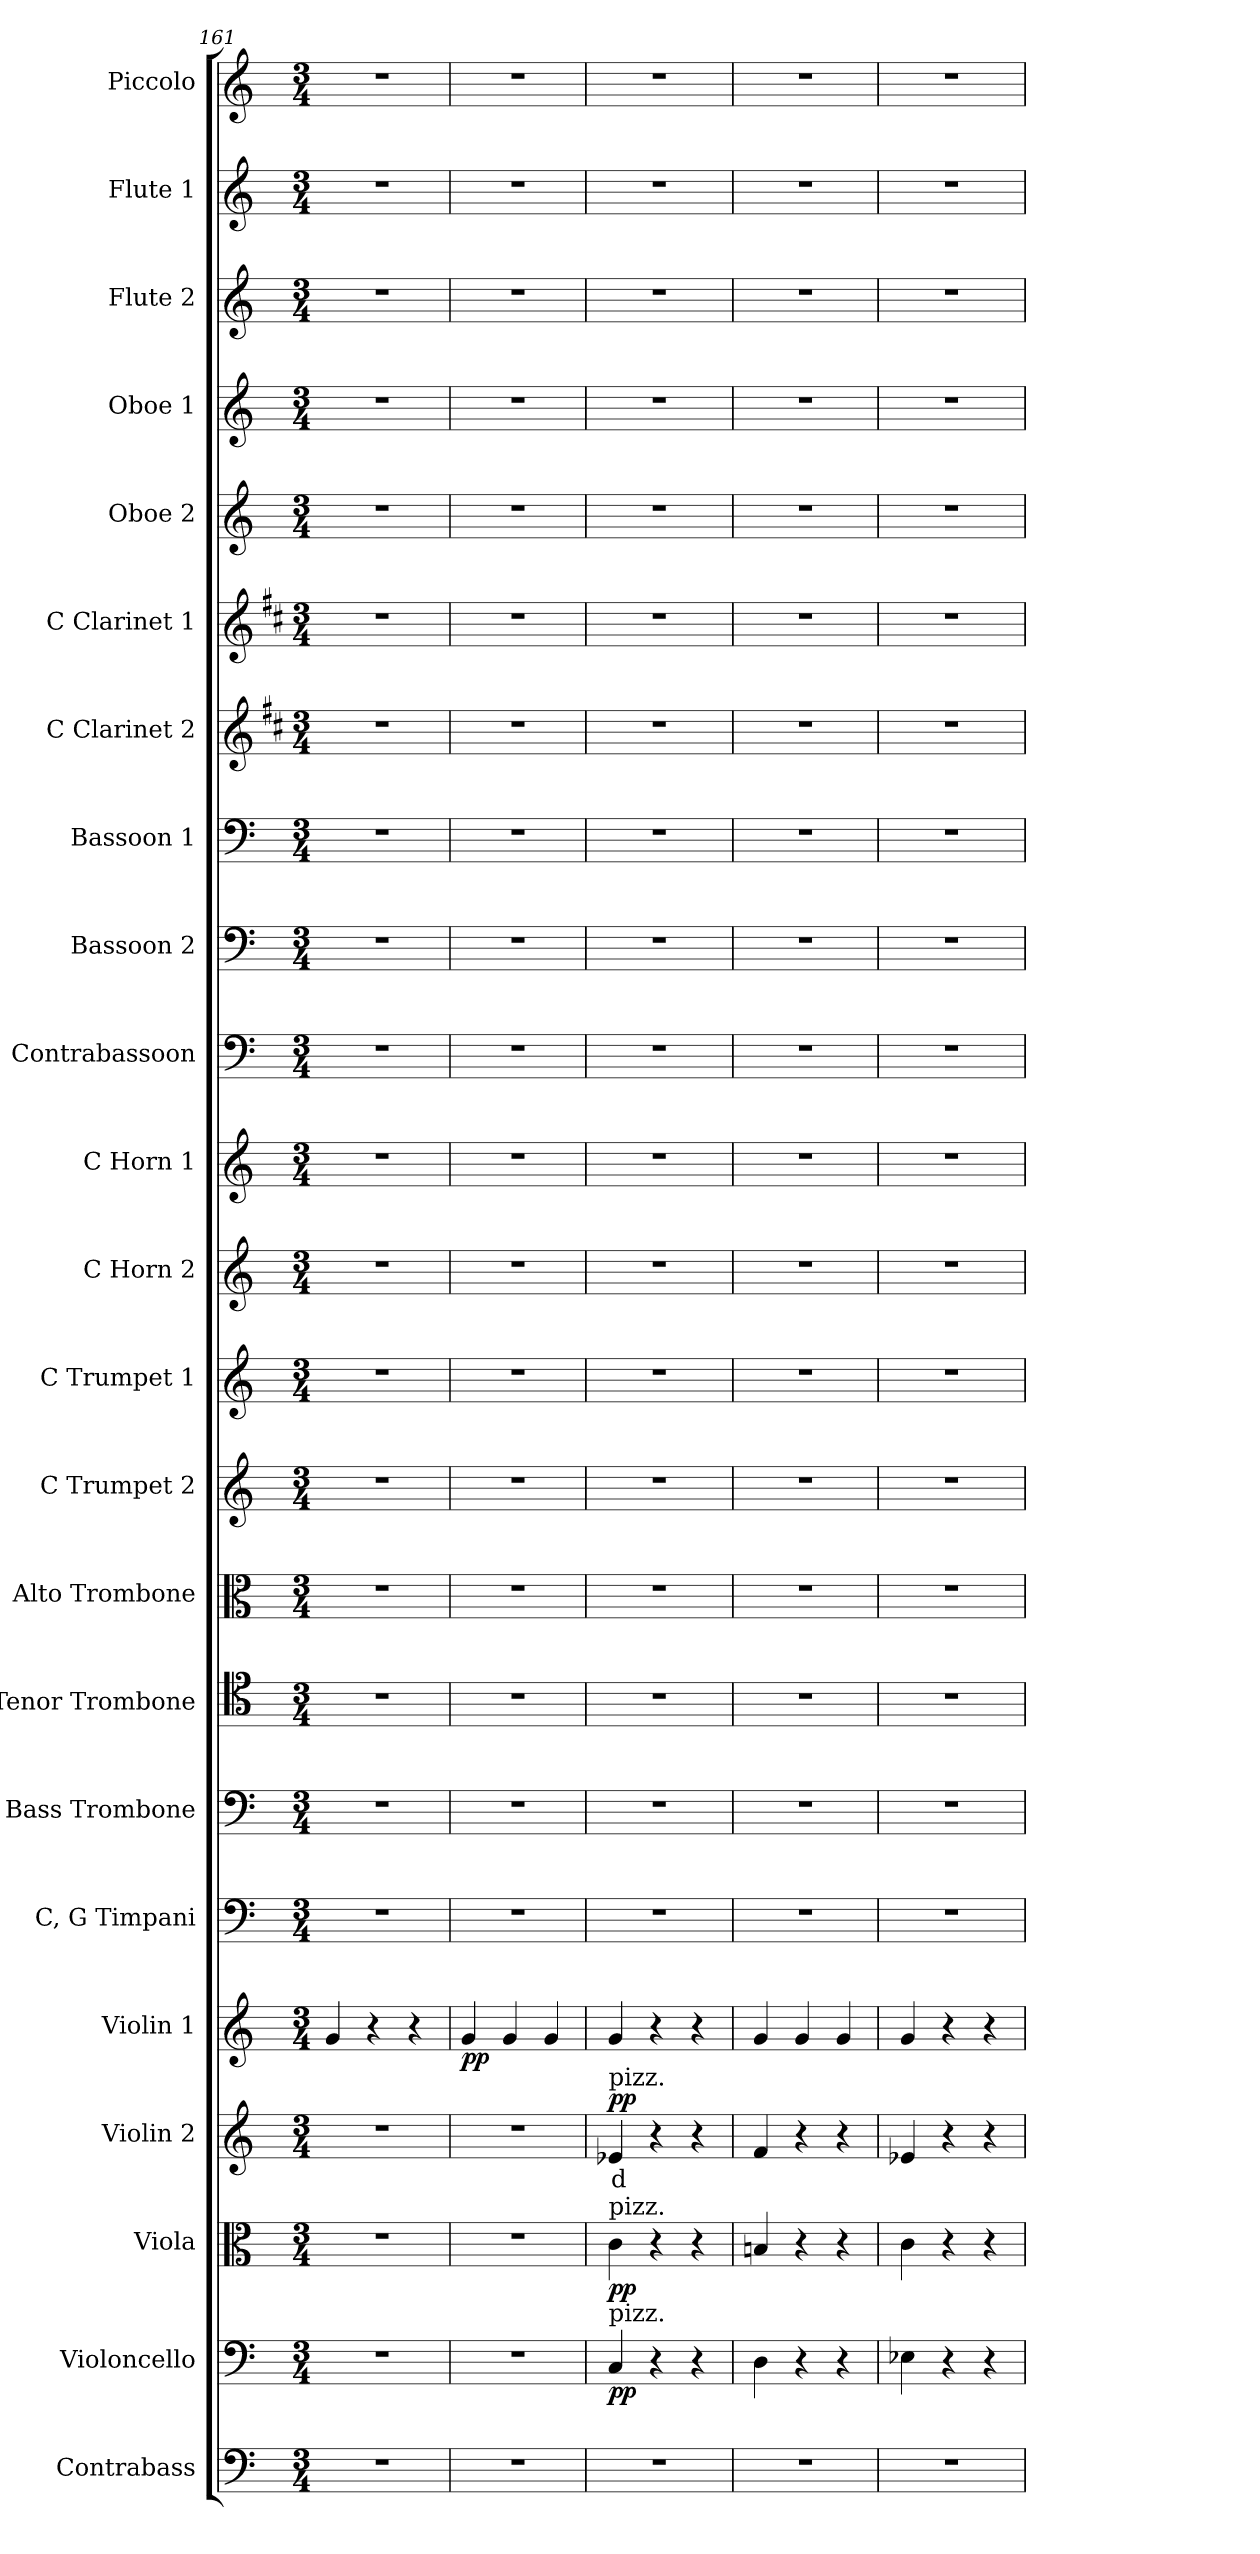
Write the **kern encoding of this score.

**kern	**kern	**dynam	**kern	**dynam	**kern	**text	**dynam	**kern	**dynam	**kern	**kern	**kern	**kern	**kern	**kern	**kern	**kern	**kern	**kern	**kern	**kern	**kern	**kern	**kern	**kern	**kern	**kern
*part23	*part22	*part22	*part21	*part21	*part20	*part20	*part20	*part19	*part19	*part18	*part17	*part16	*part15	*part14	*part13	*part12	*part11	*part10	*part9	*part8	*part7	*part6	*part5	*part4	*part3	*part2	*part1
*staff23	*staff22	*staff22	*staff21	*staff21	*staff20	*staff20	*staff20	*staff19	*staff19	*staff18	*staff17	*staff16	*staff15	*staff14	*staff13	*staff12	*staff11	*staff10	*staff9	*staff8	*staff7	*staff6	*staff5	*staff4	*staff3	*staff2	*staff1
*I"Contrabass	*I"Violoncello	*	*I"Viola	*	*I"Violin 2	*	*	*I"Violin 1	*	*I"C, G Timpani	*I"Bass Trombone	*I"Tenor Trombone	*I"Alto Trombone	*I"C Trumpet 2	*I"C Trumpet 1	*I"C Horn 2	*I"C Horn 1	*I"Contrabassoon	*I"Bassoon 2	*I"Bassoon 1	*I"C Clarinet 2	*I"C Clarinet 1	*I"Oboe 2	*I"Oboe 1	*I"Flute 2	*I"Flute 1	*I"Piccolo
*I'Cb	*I'Vc	*	*I'Vla	*	*I'Vln 2	*	*	*I'Vln 1	*	*I'Timp	*I'B Trb	*I'T Trb	*I'A Trb	*I'Tpt 2	*I'Tpt 1	*I'Hn 2	*I'Hn 1	*I'C Bsn	*I'Bsn 2	*I'Bsn 1	*I'Cl 2	*I'Cl 1	*I'Ob 2	*I'Ob 1	*I'Fl 2	*I'Fl 1	*I'Picc
*clefF4	*clefF4	*	*clefC3	*	*clefG2	*	*	*clefG2	*	*clefF4	*clefF4	*clefC4	*clefC3	*clefG2	*clefG2	*clefG2	*clefG2	*clefF4	*clefF4	*clefF4	*clefG2	*clefG2	*clefG2	*clefG2	*clefG2	*clefG2	*clefG2
*ITrd7c12	*	*	*	*	*	*	*	*	*	*	*	*	*	*	*	*ITrd7c12	*ITrd7c12	*ITrd7c12	*	*	*ITrd1c2	*ITrd1c2	*	*	*	*	*ITrd-7c-12
*k[]	*k[]	*	*k[]	*	*k[]	*	*	*k[]	*	*k[]	*k[]	*k[]	*k[]	*k[]	*k[]	*k[]	*k[]	*k[]	*k[]	*k[]	*k[]	*k[]	*k[]	*k[]	*k[]	*k[]	*k[]
*M3/4	*M3/4	*	*M3/4	*	*M3/4	*	*	*M3/4	*	*M3/4	*M3/4	*M3/4	*M3/4	*M3/4	*M3/4	*M3/4	*M3/4	*M3/4	*M3/4	*M3/4	*M3/4	*M3/4	*M3/4	*M3/4	*M3/4	*M3/4	*M3/4
=161	=161	=161	=161	=161	=161	=161	=161	=161	=161	=161	=161	=161	=161	=161	=161	=161	=161	=161	=161	=161	=161	=161	=161	=161	=161	=161	=161
2.r	2.r	.	2.r	.	2.r	.	.	4g/	.	2.r	2.r	2.r	2.r	2.r	2.r	2.r	2.r	2.r	2.r	2.r	2.r	2.r	2.r	2.r	2.r	2.r	2.r
.	.	.	.	.	.	.	.	4r	.	.	.	.	.	.	.	.	.	.	.	.	.	.	.	.	.	.	.
.	.	.	.	.	.	.	.	4r	.	.	.	.	.	.	.	.	.	.	.	.	.	.	.	.	.	.	.
=162	=162	=162	=162	=162	=162	=162	=162	=162	=162	=162	=162	=162	=162	=162	=162	=162	=162	=162	=162	=162	=162	=162	=162	=162	=162	=162	=162
!	!	!	!	!	!	!	!	!	!LO:DY:b	!	!	!	!	!	!	!	!	!	!	!	!	!	!	!	!	!	!
2.r	2.r	.	2.r	.	2.r	.	.	4g/	pp	2.r	2.r	2.r	2.r	2.r	2.r	2.r	2.r	2.r	2.r	2.r	2.r	2.r	2.r	2.r	2.r	2.r	2.r
.	.	.	.	.	.	.	.	4g/	.	.	.	.	.	.	.	.	.	.	.	.	.	.	.	.	.	.	.
.	.	.	.	.	.	.	.	4g/	.	.	.	.	.	.	.	.	.	.	.	.	.	.	.	.	.	.	.
=163	=163	=163	=163	=163	=163	=163	=163	=163	=163	=163	=163	=163	=163	=163	=163	=163	=163	=163	=163	=163	=163	=163	=163	=163	=163	=163	=163
!	!	!	!	!	!LO:TX:a:t=pizz.	!	!	!	!	!	!	!	!	!	!	!	!	!	!	!	!	!	!	!	!	!	!
!	!	!	!LO:TX:a:t=pizz.	!	!	!	!	!	!	!	!	!	!	!	!	!	!	!	!	!	!	!	!	!	!	!	!
!	!LO:TX:a:t=pizz.	!	!	!	!	!	!	!	!	!	!	!	!	!	!	!	!	!	!	!	!	!	!	!	!	!	!
!	!	!LO:DY:b	!	!LO:DY:b	!	!LO:LY:b:color=#FF0000	!LO:DY:b	!	!	!	!	!	!	!	!	!	!	!	!	!	!	!	!	!	!	!	!
2.r	4C/	pp	4c\	pp	4e-X/	d	pp	4g/	.	2.r	2.r	2.r	2.r	2.r	2.r	2.r	2.r	2.r	2.r	2.r	2.r	2.r	2.r	2.r	2.r	2.r	2.r
.	4r	.	4r	.	4r	.	.	4r	.	.	.	.	.	.	.	.	.	.	.	.	.	.	.	.	.	.	.
.	4r	.	4r	.	4r	.	.	4r	.	.	.	.	.	.	.	.	.	.	.	.	.	.	.	.	.	.	.
=164	=164	=164	=164	=164	=164	=164	=164	=164	=164	=164	=164	=164	=164	=164	=164	=164	=164	=164	=164	=164	=164	=164	=164	=164	=164	=164	=164
2.r	4D\	.	4Bn/	.	4f/	.	.	4g/	.	2.r	2.r	2.r	2.r	2.r	2.r	2.r	2.r	2.r	2.r	2.r	2.r	2.r	2.r	2.r	2.r	2.r	2.r
.	4r	.	4r	.	4r	.	.	4g/	.	.	.	.	.	.	.	.	.	.	.	.	.	.	.	.	.	.	.
.	4r	.	4r	.	4r	.	.	4g/	.	.	.	.	.	.	.	.	.	.	.	.	.	.	.	.	.	.	.
=165	=165	=165	=165	=165	=165	=165	=165	=165	=165	=165	=165	=165	=165	=165	=165	=165	=165	=165	=165	=165	=165	=165	=165	=165	=165	=165	=165
2.r	4E-X\	.	4c\	.	4e-X/	.	.	4g/	.	2.r	2.r	2.r	2.r	2.r	2.r	2.r	2.r	2.r	2.r	2.r	2.r	2.r	2.r	2.r	2.r	2.r	2.r
.	4r	.	4r	.	4r	.	.	4r	.	.	.	.	.	.	.	.	.	.	.	.	.	.	.	.	.	.	.
.	4r	.	4r	.	4r	.	.	4r	.	.	.	.	.	.	.	.	.	.	.	.	.	.	.	.	.	.	.
=	=	=	=	=	=	=	=	=	=	=	=	=	=	=	=	=	=	=	=	=	=	=	=	=	=	=	=
*-	*-	*-	*-	*-	*-	*-	*-	*-	*-	*-	*-	*-	*-	*-	*-	*-	*-	*-	*-	*-	*-	*-	*-	*-	*-	*-	*-
